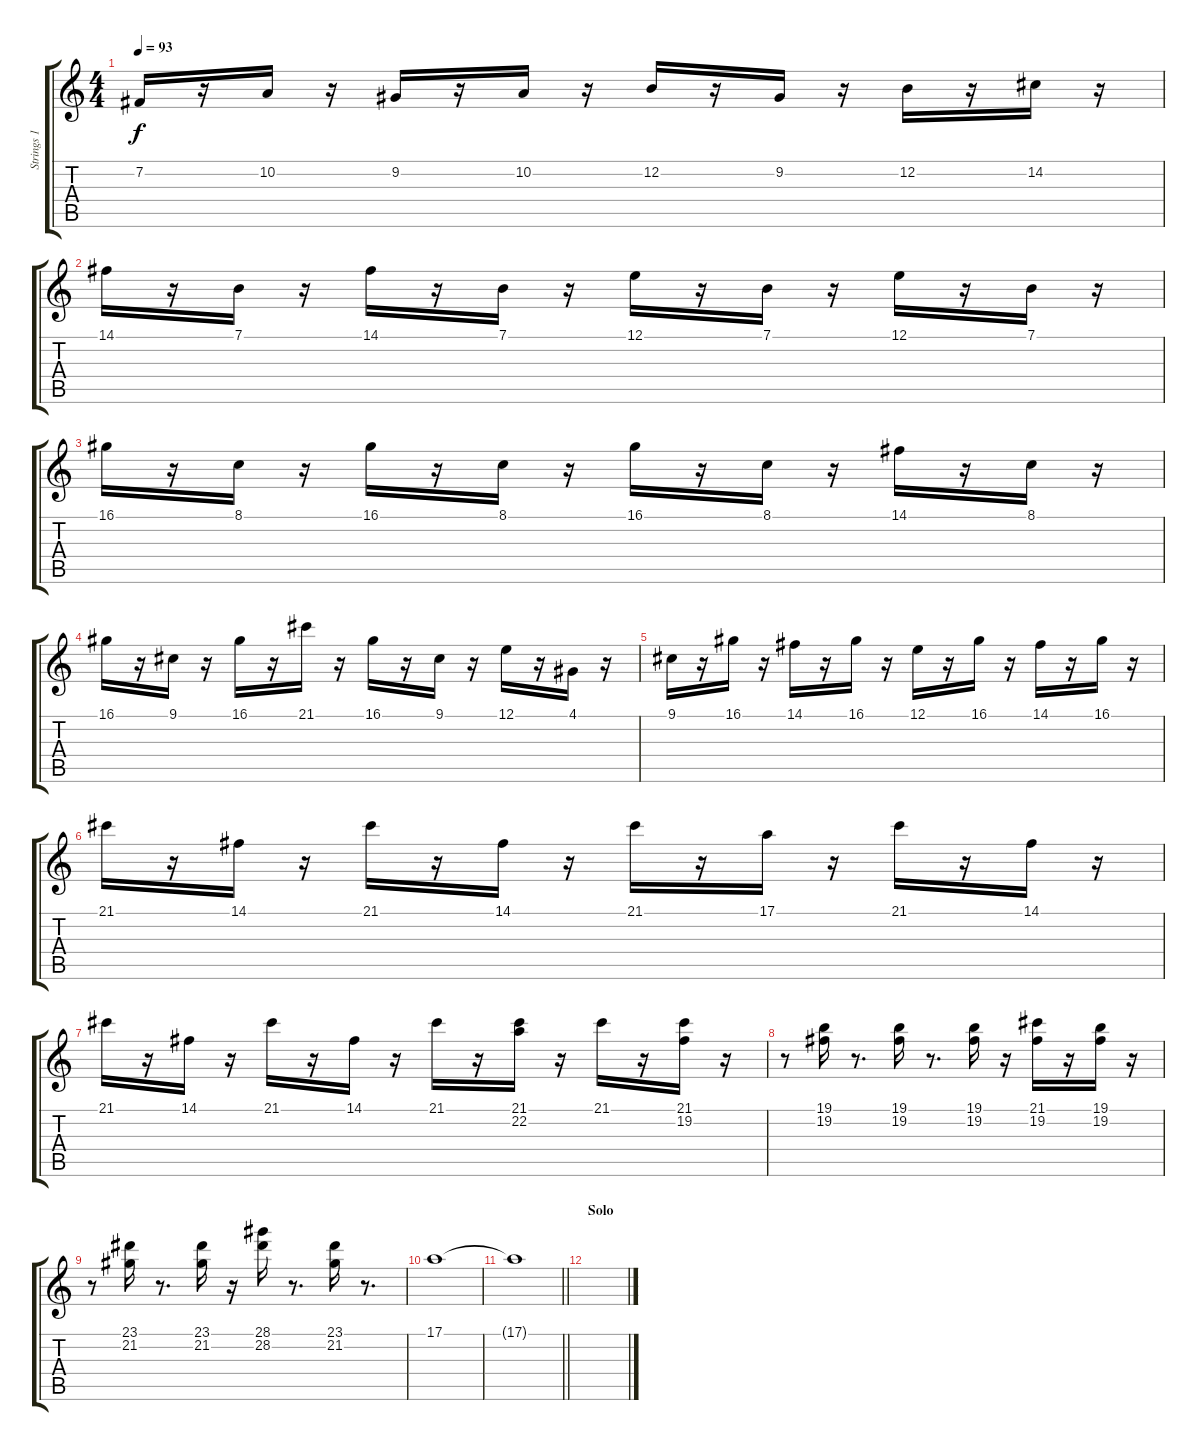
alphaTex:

\track ("Strings 1" "Strings 1") {instrument stringensemble1}
\staff {score tabs}
\tuning (E4 B3 G3 D3 A2 E2) {hide}
\ts (4 4)
\tempo 93
\clef g2
\ks c
7.2.16{dy f} r.16 10.2.16 r.16 9.2.16 r.16 10.2.16 r.16 12.2.16 r.16 9.2.16 r.16 12.2.16 r.16 14.2.16 r.16 |
14.1.16 r.16 7.1.16 r.16 14.1.16 r.16 7.1.16 r.16 12.1.16 r.16 7.1.16 r.16 12.1.16 r.16 7.1.16 r.16 |
16.1.16 r.16 8.1.16 r.16 16.1.16 r.16 8.1.16 r.16 16.1.16 r.16 8.1.16 r.16 14.1.16 r.16 8.1.16 r.16 |
16.1.16 r.16 9.1.16 r.16 16.1.16 r.16 21.1.16 r.16 16.1.16 r.16 9.1.16 r.16 12.1.16 r.16 4.1.16 r.16 |
9.1.16 r.16 16.1.16 r.16 14.1.16 r.16 16.1.16 r.16 12.1.16 r.16 16.1.16 r.16 14.1.16 r.16 16.1.16 r.16 |
21.1.16 r.16 14.1.16 r.16 21.1.16 r.16 14.1.16 r.16 21.1.16 r.16 17.1.16 r.16 21.1.16 r.16 14.1.16 r.16 |
21.1.16 r.16 14.1.16 r.16 21.1.16 r.16 14.1.16 r.16 21.1.16 r.16 (21.1 22.2).16 r.16 21.1.16 r.16 (21.1 19.2).16 r.16 |
r.8 (19.1 19.2).16 r.8{d} (19.1 19.2).16 r.8{d} (19.1 19.2).16 r.16 (21.1 19.2).16 r.16 (19.1 19.2).16 r.16 |
r.8 (23.1 21.2).16 r.8{d} (23.1 21.2).16 r.16 (28.1 28.2).16 r.8{d} (23.1 21.2).16 r.8{d} |
17.1.1{volume 5} |
\barLineRight lightlight
17.1{t}.1 |
\section ("" "Solo")
